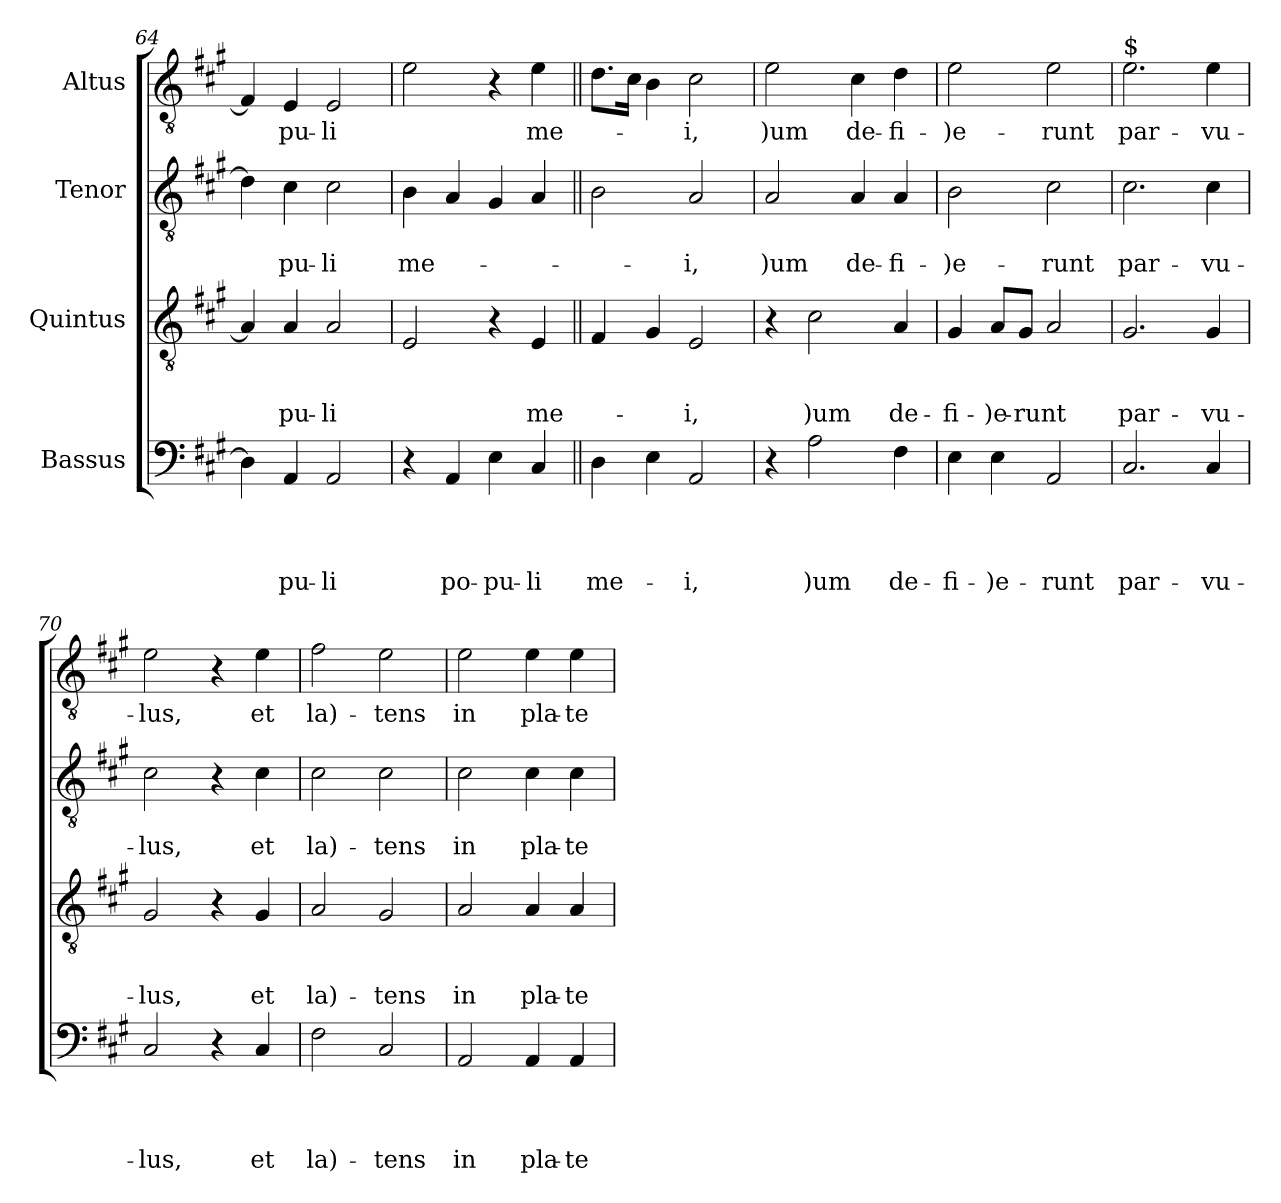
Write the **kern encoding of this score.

**kern	**text	**text	**text	**text	**kern	**text	**text	**text	**kern	**text	**text	**kern	**text
*part4	*part4	*part4	*part4	*part4	*part3	*part3	*part3	*part3	*part2	*part2	*part2	*part1	*part1
*staff4	*staff4	*staff4	*staff4	*staff4	*staff3	*staff3	*staff3	*staff3	*staff2	*staff2	*staff2	*staff1	*staff1
*I"Bassus	*	*	*	*	*I"Quintus	*	*	*	*I"Tenor	*	*	*I"Altus	*
*clefF4	*	*	*	*	*clefGv2	*	*	*	*clefGv2	*	*	*clefGv2	*
*k[f#c#g#]	*	*	*	*	*k[f#c#g#]	*	*	*	*k[f#c#g#]	*	*	*k[f#c#g#]	*
*A:	*	*	*	*	*A:	*	*	*	*A:	*	*	*A:	*
=64	=64	=64	=64	=64	=64	=64	=64	=64	=64	=64	=64	=64	=64
4D\]	.	.	.	.	4A/]	.	.	.	4d\]	.	.	4F#/]	.
!	!	!	!	!LO:LY:b	!	!	!	!LO:LY:b	!	!	!LO:LY:b	!	!LO:LY:b
4AA/	.	.	.	-pu-	4A/	.	.	-pu-	4c#\	.	-pu-	4E/	-pu-
!	!	!	!	!LO:LY:b:rj	!	!	!	!LO:LY:b:rj	!	!	!LO:LY:b:rj	!	!LO:LY:b:rj
2AA/	.	.	.	-li	2A/	.	.	-li	2c#\	.	-li	2E/	-li
=65	=65	=65	=65	=65	=65	=65	=65	=65	=65	=65	=65	=65	=65
!	!	!	!	!	!	!	!	!	!	!	!LO:LY:b	!	!
4r	.	.	.	.	2E/	.	.	.	4B\	.	me-	2e\	.
!	!	!	!	!LO:LY:b	!	!	!	!	!	!	!	!	!
4AA/	.	.	.	po-	.	.	.	.	4A/	.	.	.	.
!	!	!	!	!LO:LY:b	!	!	!	!	!	!	!	!	!
4E\	.	.	.	-pu-	4r	.	.	.	4G#/	.	.	4r	.
!	!	!	!	!LO:LY:b:rj	!	!	!	!LO:LY:b	!	!	!	!	!LO:LY:b
4C#/	.	.	.	-li	4E/	.	.	me-	4A/	.	.	4e\	me-
=66||	=66||	=66||	=66||	=66||	=66||	=66||	=66||	=66||	=66||	=66||	=66||	=66||	=66||
!	!	!	!	!LO:LY:b	!	!	!	!	!	!	!	!	!
4D\	.	.	.	me-	4F#/	.	.	.	2B\	.	.	8.d\L	.
.	.	.	.	.	.	.	.	.	.	.	.	16c#\Jk	.
4E\	.	.	.	.	4G#/	.	.	.	.	.	.	4B\	.
!	!	!	!	!LO:LY:b	!	!	!	!LO:LY:b	!	!	!LO:LY:b	!	!LO:LY:b
2AA/	.	.	.	-i,	2E/	.	.	-i,	2A/	.	-i,	2c#\	-i,
=67	=67	=67	=67	=67	=67	=67	=67	=67	=67	=67	=67	=67	=67
!	!	!	!	!	!	!	!	!	!	!	!LO:LY:b	!	!LO:LY:b
4r	.	.	.	.	4r	.	.	.	2A/	.	)um	2e\	)um
!	!	!	!	!LO:LY:b	!	!	!	!LO:LY:b	!	!	!	!	!
2A\	.	.	.	)um	2c#\	.	.	)um	.	.	.	.	.
!	!	!	!	!	!	!	!	!	!	!	!LO:LY:b	!	!LO:LY:b
.	.	.	.	.	.	.	.	.	4A/	.	de-	4c#\	de-
!	!	!	!	!LO:LY:b	!	!	!	!LO:LY:b	!	!	!LO:LY:b:rj	!	!LO:LY:b:rj
4F#\	.	.	.	de-	4A/	.	.	de-	4A/	.	-fi-	4d\	-fi-
=68	=68	=68	=68	=68	=68	=68	=68	=68	=68	=68	=68	=68	=68
!	!	!	!	!LO:LY:b	!	!	!	!LO:LY:b	!	!	!LO:LY:b	!	!LO:LY:b
4E\	.	.	.	-fi-	4G#/	.	.	-fi-	2B\	.	-)e-	2e\	-)e-
!	!	!	!	!LO:LY:b	!	!	!	!LO:LY:b	!	!	!	!	!
4E\	.	.	.	-)e-	8A/L	.	.	-)e-	.	.	.	.	.
!	!	!	!	!	!	!	!	!LO:LY:b	!	!	!	!	!
.	.	.	.	.	8G#/J	.	.	-runt	.	.	.	.	.
!	!	!	!	!LO:LY:b	!	!	!	!	!	!	!LO:LY:b	!	!LO:LY:b
2AA/	.	.	.	-runt	2A/	.	.	.	2c#\	.	-runt	2e\	-runt
=69	=69	=69	=69	=69	=69	=69	=69	=69	=69	=69	=69	=69	=69
!	!	!	!	!	!	!	!	!	!	!	!	!LO:TX:a:t=$	!
!	!	!	!	!LO:LY:b	!	!	!	!LO:LY:b	!	!	!LO:LY:b	!	!LO:LY:b
2.C#/	.	.	.	par-	2.G#/	.	.	par-	2.c#\	.	par-	2.e\	par-
!	!	!	!	!LO:LY:b	!	!	!	!LO:LY:b	!	!	!LO:LY:b	!	!LO:LY:b
4C#/	.	.	.	-vu-	4G#/	.	.	-vu-	4c#\	.	-vu-	4e\	-vu-
!!LO:LB:g=z
=70	=70	=70	=70	=70	=70	=70	=70	=70	=70	=70	=70	=70	=70
!	!	!	!	!LO:LY:b	!	!	!	!LO:LY:b	!	!	!LO:LY:b	!	!LO:LY:b
2C#/	.	.	.	-lus,	2G#/	.	.	-lus,	2c#\	.	-lus,	2e\	-lus,
4r	.	.	.	.	4r	.	.	.	4r	.	.	4r	.
!	!	!	!	!LO:LY:b	!	!	!	!LO:LY:b	!	!	!LO:LY:b	!	!LO:LY:b
4C#/	.	.	.	et	4G#/	.	.	et	4c#\	.	et	4e\	et
=71	=71	=71	=71	=71	=71	=71	=71	=71	=71	=71	=71	=71	=71
!	!	!	!	!LO:LY:b	!	!	!	!LO:LY:b	!	!	!LO:LY:b	!	!LO:LY:b
2F#\	.	.	.	la)-	2A/	.	.	la)-	2c#\	.	la)-	2f#\	la)-
!	!	!	!	!LO:LY:b	!	!	!	!LO:LY:b	!	!	!LO:LY:b	!	!LO:LY:b
2C#/	.	.	.	-tens	2G#/	.	.	-tens	2c#\	.	-tens	2e\	-tens
=72	=72	=72	=72	=72	=72	=72	=72	=72	=72	=72	=72	=72	=72
!	!	!	!	!LO:LY:b	!	!	!	!LO:LY:b	!	!	!LO:LY:b	!	!LO:LY:b
2AA/	.	.	.	in	2A/	.	.	in	2c#\	.	in	2e\	in
!	!	!	!	!LO:LY:b	!	!	!	!LO:LY:b	!	!	!LO:LY:b	!	!LO:LY:b
4AA/	.	.	.	pla-	4A/	.	.	pla-	4c#\	.	pla-	4e\	pla-
!	!	!	!	!LO:LY:b	!	!	!	!LO:LY:b	!	!	!LO:LY:b	!	!LO:LY:b
4AA/	.	.	.	-te-	4A/	.	.	-te-	4c#\	.	-te-	4e\	-te-
=	=	=	=	=	=	=	=	=	=	=	=	=	=
*-	*-	*-	*-	*-	*-	*-	*-	*-	*-	*-	*-	*-	*-
